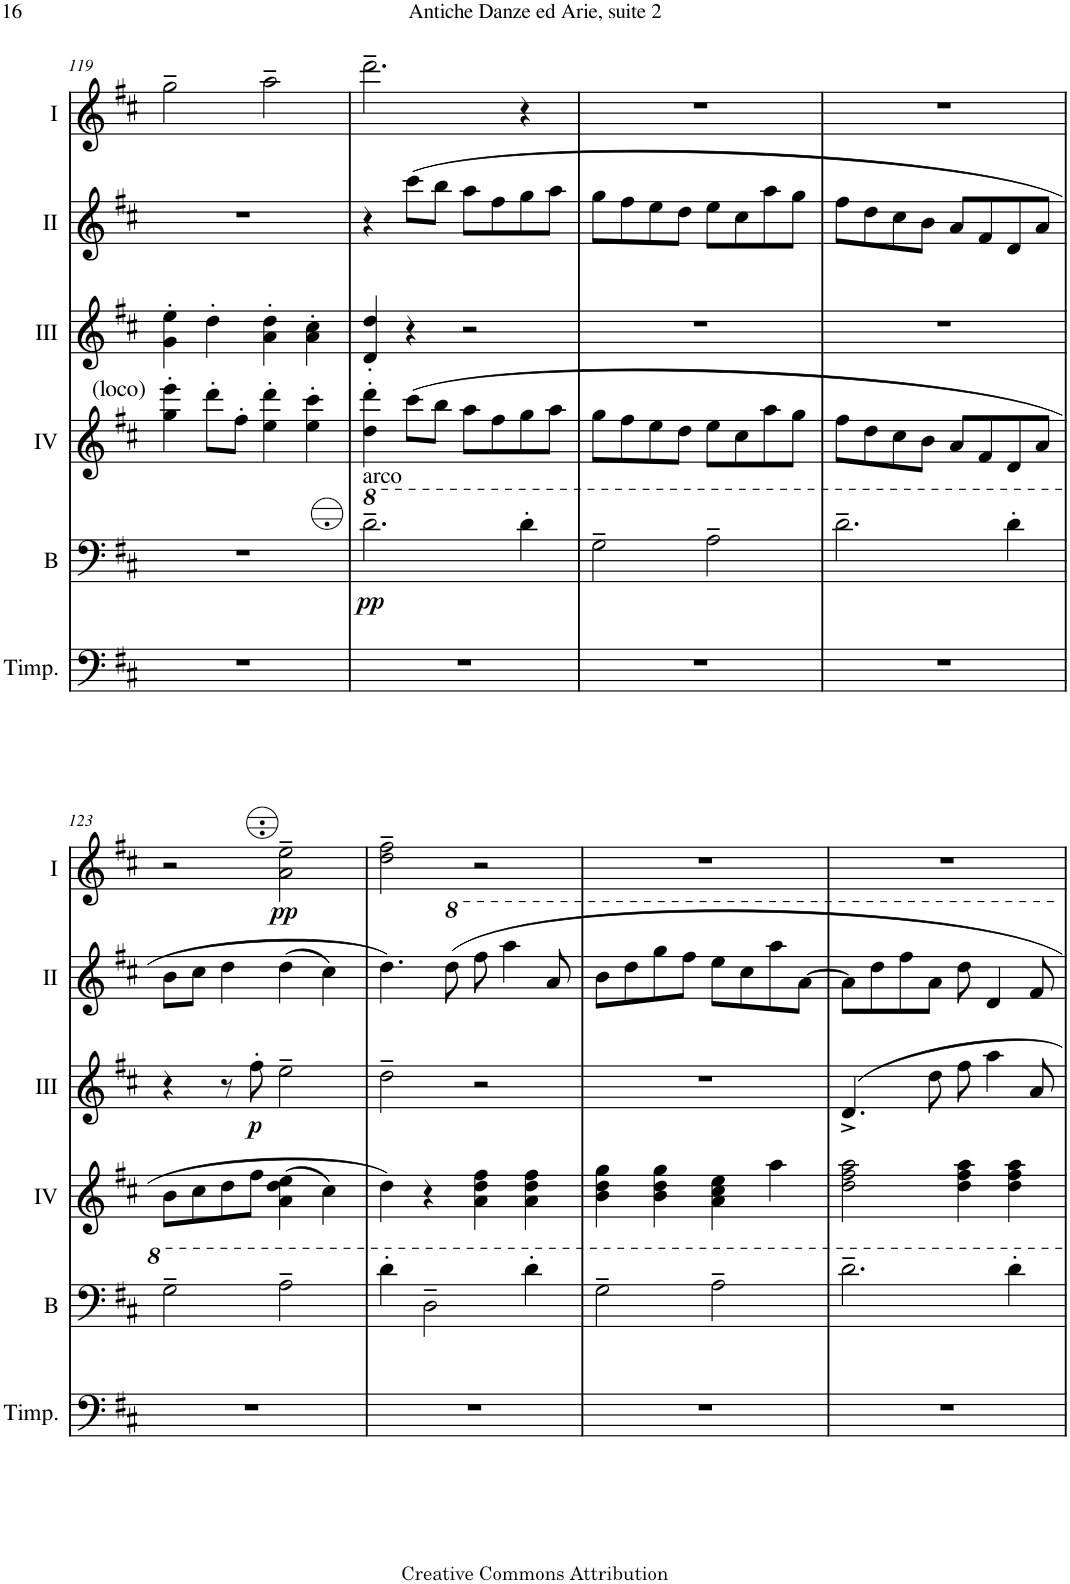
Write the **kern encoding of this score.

**kern	**kern	**dynam	**kern	**kern	**dynam	**kern	**kern	**dynam
*part6	*part5	*part5	*part4	*part3	*part3	*part2	*part1	*part1
*staff6	*staff5	*staff5	*staff4	*staff3	*staff3	*staff2	*staff1	*staff1
*I"Timpani	*I"Bass	*	*I"Acc. 4	*I"Acc. 3	*	*I"Acc. 2	*I"Acc. 1	*
*I'Timp.	*I'B	*	*	*	*	*	*	*
!!LO:PB:g=z
*clefF4	*clefF4	*	*clefG2	*clefG2	*	*clefG2	*clefG2	*
*	*Trd7c12	*	*Trd7c12	*Trd7c12	*	*	*	*
*k[f#c#]	*k[f#c#]	*	*k[f#c#]	*k[f#c#]	*	*k[f#c#]	*k[f#c#]	*
*M2/2	*M2/2	*	*M2/2	*M2/2	*	*M2/2	*M2/2	*
*met(c|)	*met(c|)	*	*met(c|)	*met(c|)	*	*met(c|)	*met(c|)	*
=119	=119	=119	=119	=119	=119	=119	=119	=119
!	!	!	!LO:TX:a:t=(loco)	!	!	!	!	!
1r	1r	.	4gg\' 4eee\'	4ggg\' 4eeee\'	.	1r	2g~\	.
.	.	.	8ddd'\L	4dddd'\	.	.	.	.
.	.	.	8ff#'\J	.	.	.	.	.
.	.	.	4ee\' 4ddd\'	4aaa\' 4dddd\'	.	.	2a~\	.
.	.	.	4ee\' 4ccc#\'	4aaa\' 4cccc#\'	.	.	.	.
=120	=120	=120	=120	=120	=120	=120	=120	=120
!	!LO:TX:a:t=arco	!	!	!	!	!	!	!
!	!	!LO:DY:b	!	!	!	!	!	!
1r	2.dd~\	pp	4dd\' 4ddd\'	4ddd/' 4dddd/'	.	4r	2.dd~\	.
.	.	.	(8cccc#\L	4r	.	(8ccc#\L	.	.
.	.	.	8bbb\J	.	.	8bb\J	.	.
.	.	.	8aaa\L	2r	.	8aa\L	.	.
.	.	.	8fff#\	.	.	8ff#\	.	.
.	4dd'\	.	8ggg\	.	.	8gg\	4r	.
.	.	.	8aaa\J	.	.	8aa\J	.	.
=121	=121	=121	=121	=121	=121	=121	=121	=121
1r	2g~\	.	8ggg\L	1r	.	8gg\L	1r	.
.	.	.	8fff#\	.	.	8ff#\	.	.
.	.	.	8eee\	.	.	8ee\	.	.
.	.	.	8ddd\J	.	.	8dd\J	.	.
.	2a~\	.	8eee\L	.	.	8ee\L	.	.
.	.	.	8ccc#\	.	.	8cc#\	.	.
.	.	.	8aaa\	.	.	8aa\	.	.
.	.	.	8ggg\J	.	.	8gg\J	.	.
=122	=122	=122	=122	=122	=122	=122	=122	=122
1r	2.dd~\	.	8fff#\L	1r	.	8ff#\L	1r	.
.	.	.	8ddd\	.	.	8dd\	.	.
.	.	.	8ccc#\	.	.	8cc#\	.	.
.	.	.	8bb\J	.	.	8b\J	.	.
.	.	.	8aa/L	.	.	8a/L	.	.
.	.	.	8ff#/	.	.	8f#/	.	.
.	4dd'\	.	8dd/	.	.	8d/	.	.
.	.	.	8aa/J	.	.	8a/J	.	.
!!LO:LB:g=z
=123	=123	=123	=123	=123	=123	=123	=123	=123
1r	2g~\	.	8bb\L	4r	.	8b\L	2r	.
.	.	.	8ccc#\	.	.	8cc#\J	.	.
.	.	.	8ddd\	8r	.	4dd\	.	.
!	!	!	!	!	!LO:DY:b	!	!	!
.	.	.	8fff#\J	8fff#'\	p	.	.	.
!	!	!	!	!	!	!	!	!LO:DY:b
.	2a~\	.	(4aa\ 4ddd\ 4eee\	2eee~\	.	(4dd\	2A\~ 2e\~	pp
.	.	.	4ccc#\)	.	.	4cc#\)	.	.
=124	=124	=124	=124	=124	=124	=124	=124	=124
1r	4dd'\	.	4ddd\)	2ddd~\	.	4.dd\)	2d\~ 2f#\~	.
.	2d~\	.	4r	.	.	.	.	.
.	.	.	.	.	.	8ddd\	.	.
.	.	.	4aa\ 4ddd\ 4fff#\	2r	.	8fff#\	2r	.
.	.	.	.	.	.	4aaa\	.	.
.	4dd'\	.	4aa\ 4ddd\ 4fff#\	.	.	.	.	.
.	.	.	.	.	.	8aa/	.	.
=125	=125	=125	=125	=125	=125	=125	=125	=125
1r	2g~\	.	4bb\ 4ddd\ 4ggg\	1r	.	8bb\L	1r	.
.	.	.	.	.	.	8ddd\	.	.
.	.	.	4bb\ 4ddd\ 4ggg\	.	.	8ggg\	.	.
.	.	.	.	.	.	8fff#\J	.	.
.	2a~\	.	4aa\ 4ccc#\ 4eee\	.	.	8eee\L	.	.
.	.	.	.	.	.	8ccc#\	.	.
.	.	.	4aaa\	.	.	8aaa\	.	.
.	.	.	.	.	.	[8aa\J	.	.
=126	=126	=126	=126	=126	=126	=126	=126	=126
1r	2.dd~\	.	2ddd\ 2fff#\ 2aaa\	4.dd^/	.	8aa\L]	1r	.
.	.	.	.	.	.	8ddd\	.	.
.	.	.	.	.	.	8fff#\	.	.
.	.	.	.	8ddd\	.	8aa\J	.	.
.	.	.	4ddd\ 4fff#\ 4aaa\	8fff#\	.	8ddd\	.	.
.	.	.	.	4aaa\	.	4dd/	.	.
.	4dd'\	.	4ddd\ 4fff#\ 4aaa\	.	.	.	.	.
.	.	.	.	8aa/	.	8ff#/	.	.
=	=	=	=	=	=	=	=	=
*-	*-	*-	*-	*-	*-	*-	*-	*-
